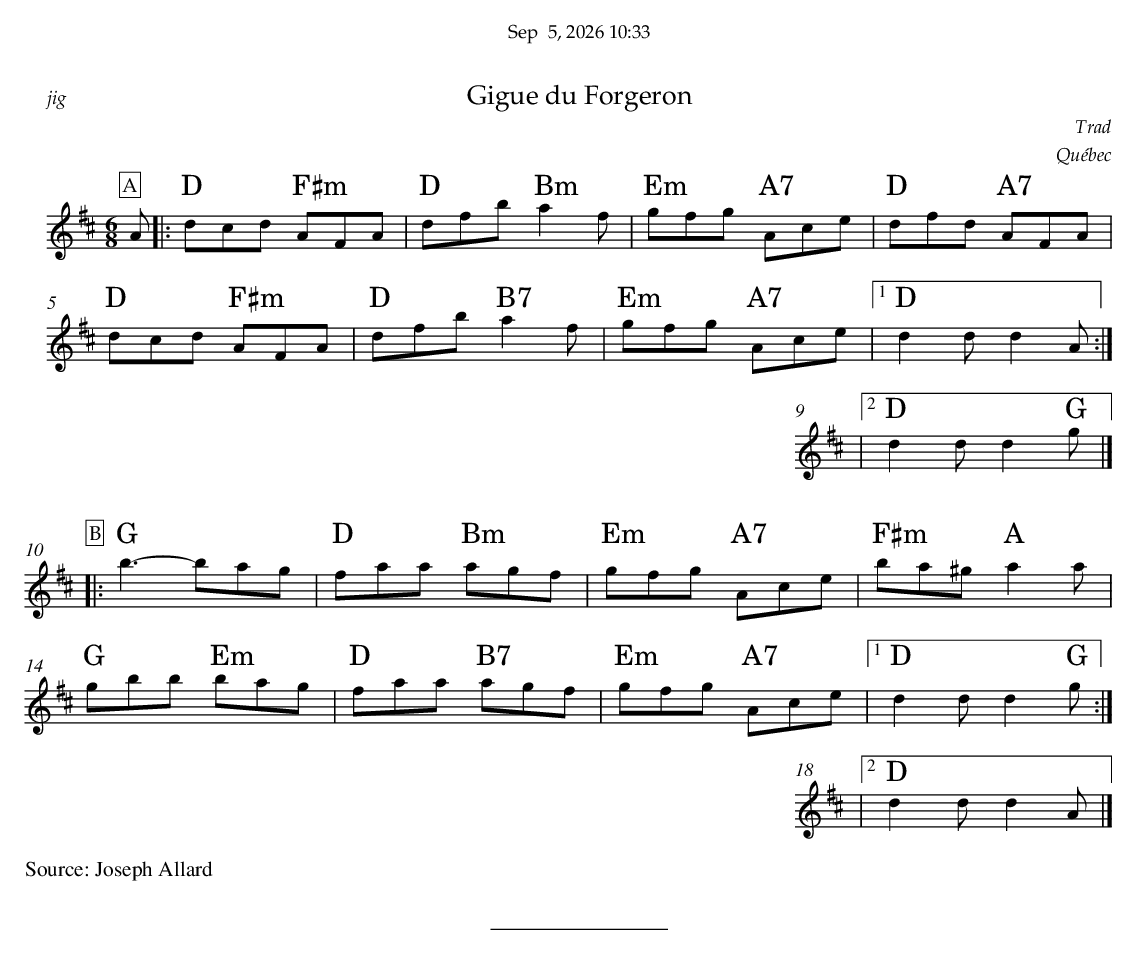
X:1
T:Gigue du Forgeron
C:Trad
O:Québec
M:6/8
L:1/8
K:Dmaj
P:A
A\
|: "D" dcd "F#m" AFA | "D" dfb "Bm" a2f | "Em" gfg "A7" Ace | "D" dfd "A7" AFA |
   "D" dcd "F#m" AFA | "D" dfb "B7" a2f | "Em" gfg "A7 "Ace|1 "D" d2d d2 A :|
|2 "D" d2d d2 "G" g |]
%%vskip 0.5cm
P:B
|: "G" b3- bag | "D" faa "Bm" agf | "Em" gfg "A7" Ace | "F#m" ba^g "A" a2a|
   "G" gbb "Em" bag | "D" faa "B7" agf | "Em" gfg "A7" Ace |1 "D" d2 dd2 "G" g:|
|2 "D" d2 dd2 A |]
